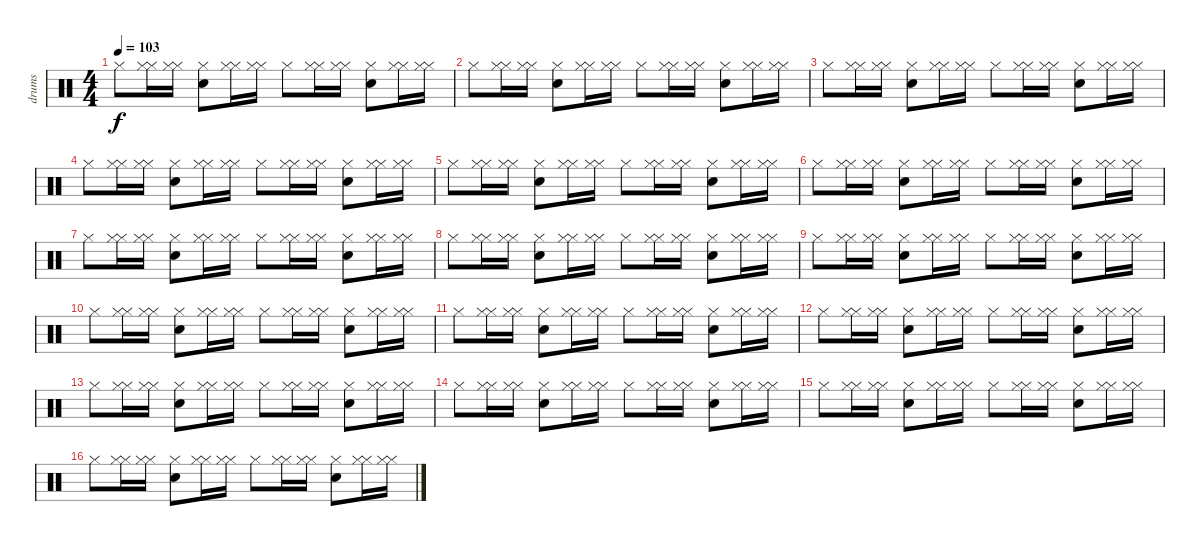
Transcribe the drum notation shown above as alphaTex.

\track ("drums" "drums") {instrument percussion}
\staff {score}
\articulation defaults
\ts (4 4)
\tempo 103
\clef neutral
\ks c "Hi-Hat (closed)".8{dy f}
("Hi-Hat (closed)" "Hi-Hat (closed)").16 ("Hi-Hat (closed)" "Hi-Hat (closed)").16 ("Hi-Hat (closed)" "Snare (hit) 2").8 ("Hi-Hat (closed)" "Hi-Hat (closed)").16 ("Hi-Hat (closed)" "Hi-Hat (closed)").16 "Hi-Hat (closed)".8 ("Hi-Hat (closed)" "Hi-Hat (closed)").16 ("Hi-Hat (closed)" "Hi-Hat (closed)").16 ("Hi-Hat (closed)" "Snare (hit) 2").8 ("Hi-Hat (closed)" "Hi-Hat (closed)").16 ("Hi-Hat (closed)" "Hi-Hat (closed)").16 |
"Hi-Hat (closed)".8 ("Hi-Hat (closed)" "Hi-Hat (closed)").16 ("Hi-Hat (closed)" "Hi-Hat (closed)").16 ("Hi-Hat (closed)" "Snare (hit) 2").8 ("Hi-Hat (closed)" "Hi-Hat (closed)").16 ("Hi-Hat (closed)" "Hi-Hat (closed)").16 "Hi-Hat (closed)".8 ("Hi-Hat (closed)" "Hi-Hat (closed)").16 ("Hi-Hat (closed)" "Hi-Hat (closed)").16 ("Hi-Hat (closed)" "Snare (hit) 2").8 ("Hi-Hat (closed)" "Hi-Hat (closed)").16 ("Hi-Hat (closed)" "Hi-Hat (closed)").16 |
"Hi-Hat (closed)".8 ("Hi-Hat (closed)" "Hi-Hat (closed)").16 ("Hi-Hat (closed)" "Hi-Hat (closed)").16 ("Hi-Hat (closed)" "Snare (hit) 2").8 ("Hi-Hat (closed)" "Hi-Hat (closed)").16 ("Hi-Hat (closed)" "Hi-Hat (closed)").16 "Hi-Hat (closed)".8 ("Hi-Hat (closed)" "Hi-Hat (closed)").16 ("Hi-Hat (closed)" "Hi-Hat (closed)").16 ("Hi-Hat (closed)" "Snare (hit) 2").8 ("Hi-Hat (closed)" "Hi-Hat (closed)").16 ("Hi-Hat (closed)" "Hi-Hat (closed)").16 |
"Hi-Hat (closed)".8 ("Hi-Hat (closed)" "Hi-Hat (closed)").16 ("Hi-Hat (closed)" "Hi-Hat (closed)").16 ("Hi-Hat (closed)" "Snare (hit) 2").8 ("Hi-Hat (closed)" "Hi-Hat (closed)").16 ("Hi-Hat (closed)" "Hi-Hat (closed)").16 "Hi-Hat (closed)".8 ("Hi-Hat (closed)" "Hi-Hat (closed)").16 ("Hi-Hat (closed)" "Hi-Hat (closed)").16 ("Hi-Hat (closed)" "Snare (hit) 2").8 ("Hi-Hat (closed)" "Hi-Hat (closed)").16 ("Hi-Hat (closed)" "Hi-Hat (closed)").16 |
"Hi-Hat (closed)".8 ("Hi-Hat (closed)" "Hi-Hat (closed)").16 ("Hi-Hat (closed)" "Hi-Hat (closed)").16 ("Hi-Hat (closed)" "Snare (hit) 2").8 ("Hi-Hat (closed)" "Hi-Hat (closed)").16 ("Hi-Hat (closed)" "Hi-Hat (closed)").16 "Hi-Hat (closed)".8 ("Hi-Hat (closed)" "Hi-Hat (closed)").16 ("Hi-Hat (closed)" "Hi-Hat (closed)").16 ("Hi-Hat (closed)" "Snare (hit) 2").8 ("Hi-Hat (closed)" "Hi-Hat (closed)").16 ("Hi-Hat (closed)" "Hi-Hat (closed)").16 |
"Hi-Hat (closed)".8 ("Hi-Hat (closed)" "Hi-Hat (closed)").16 ("Hi-Hat (closed)" "Hi-Hat (closed)").16 ("Hi-Hat (closed)" "Snare (hit) 2").8 ("Hi-Hat (closed)" "Hi-Hat (closed)").16 ("Hi-Hat (closed)" "Hi-Hat (closed)").16 "Hi-Hat (closed)".8 ("Hi-Hat (closed)" "Hi-Hat (closed)").16 ("Hi-Hat (closed)" "Hi-Hat (closed)").16 ("Hi-Hat (closed)" "Snare (hit) 2").8 ("Hi-Hat (closed)" "Hi-Hat (closed)").16 ("Hi-Hat (closed)" "Hi-Hat (closed)").16 |
"Hi-Hat (closed)".8 ("Hi-Hat (closed)" "Hi-Hat (closed)").16 ("Hi-Hat (closed)" "Hi-Hat (closed)").16 ("Hi-Hat (closed)" "Snare (hit) 2").8 ("Hi-Hat (closed)" "Hi-Hat (closed)").16 ("Hi-Hat (closed)" "Hi-Hat (closed)").16 "Hi-Hat (closed)".8 ("Hi-Hat (closed)" "Hi-Hat (closed)").16 ("Hi-Hat (closed)" "Hi-Hat (closed)").16 ("Hi-Hat (closed)" "Snare (hit) 2").8 ("Hi-Hat (closed)" "Hi-Hat (closed)").16 ("Hi-Hat (closed)" "Hi-Hat (closed)").16 |
"Hi-Hat (closed)".8 ("Hi-Hat (closed)" "Hi-Hat (closed)").16 ("Hi-Hat (closed)" "Hi-Hat (closed)").16 ("Hi-Hat (closed)" "Snare (hit) 2").8 ("Hi-Hat (closed)" "Hi-Hat (closed)").16 ("Hi-Hat (closed)" "Hi-Hat (closed)").16 "Hi-Hat (closed)".8 ("Hi-Hat (closed)" "Hi-Hat (closed)").16 ("Hi-Hat (closed)" "Hi-Hat (closed)").16 ("Hi-Hat (closed)" "Snare (hit) 2").8 ("Hi-Hat (closed)" "Hi-Hat (closed)").16 ("Hi-Hat (closed)" "Hi-Hat (closed)").16 |
"Hi-Hat (closed)".8 ("Hi-Hat (closed)" "Hi-Hat (closed)").16 ("Hi-Hat (closed)" "Hi-Hat (closed)").16 ("Hi-Hat (closed)" "Snare (hit) 2").8 ("Hi-Hat (closed)" "Hi-Hat (closed)").16 ("Hi-Hat (closed)" "Hi-Hat (closed)").16 "Hi-Hat (closed)".8 ("Hi-Hat (closed)" "Hi-Hat (closed)").16 ("Hi-Hat (closed)" "Hi-Hat (closed)").16 ("Hi-Hat (closed)" "Snare (hit) 2").8 ("Hi-Hat (closed)" "Hi-Hat (closed)").16 ("Hi-Hat (closed)" "Hi-Hat (closed)").16 |
"Hi-Hat (closed)".8 ("Hi-Hat (closed)" "Hi-Hat (closed)").16 ("Hi-Hat (closed)" "Hi-Hat (closed)").16 ("Hi-Hat (closed)" "Snare (hit) 2").8 ("Hi-Hat (closed)" "Hi-Hat (closed)").16 ("Hi-Hat (closed)" "Hi-Hat (closed)").16 "Hi-Hat (closed)".8 ("Hi-Hat (closed)" "Hi-Hat (closed)").16 ("Hi-Hat (closed)" "Hi-Hat (closed)").16 ("Hi-Hat (closed)" "Snare (hit) 2").8 ("Hi-Hat (closed)" "Hi-Hat (closed)").16 ("Hi-Hat (closed)" "Hi-Hat (closed)").16 |
"Hi-Hat (closed)".8 ("Hi-Hat (closed)" "Hi-Hat (closed)").16 ("Hi-Hat (closed)" "Hi-Hat (closed)").16 ("Hi-Hat (closed)" "Snare (hit) 2").8 ("Hi-Hat (closed)" "Hi-Hat (closed)").16 ("Hi-Hat (closed)" "Hi-Hat (closed)").16 "Hi-Hat (closed)".8 ("Hi-Hat (closed)" "Hi-Hat (closed)").16 ("Hi-Hat (closed)" "Hi-Hat (closed)").16 ("Hi-Hat (closed)" "Snare (hit) 2").8 ("Hi-Hat (closed)" "Hi-Hat (closed)").16 ("Hi-Hat (closed)" "Hi-Hat (closed)").16 |
"Hi-Hat (closed)".8 ("Hi-Hat (closed)" "Hi-Hat (closed)").16 ("Hi-Hat (closed)" "Hi-Hat (closed)").16 ("Hi-Hat (closed)" "Snare (hit) 2").8 ("Hi-Hat (closed)" "Hi-Hat (closed)").16 ("Hi-Hat (closed)" "Hi-Hat (closed)").16 "Hi-Hat (closed)".8 ("Hi-Hat (closed)" "Hi-Hat (closed)").16 ("Hi-Hat (closed)" "Hi-Hat (closed)").16 ("Hi-Hat (closed)" "Snare (hit) 2").8 ("Hi-Hat (closed)" "Hi-Hat (closed)").16 ("Hi-Hat (closed)" "Hi-Hat (closed)").16 |
"Hi-Hat (closed)".8 ("Hi-Hat (closed)" "Hi-Hat (closed)").16 ("Hi-Hat (closed)" "Hi-Hat (closed)").16 ("Hi-Hat (closed)" "Snare (hit) 2").8 ("Hi-Hat (closed)" "Hi-Hat (closed)").16 ("Hi-Hat (closed)" "Hi-Hat (closed)").16 "Hi-Hat (closed)".8 ("Hi-Hat (closed)" "Hi-Hat (closed)").16 ("Hi-Hat (closed)" "Hi-Hat (closed)").16 ("Hi-Hat (closed)" "Snare (hit) 2").8 ("Hi-Hat (closed)" "Hi-Hat (closed)").16 ("Hi-Hat (closed)" "Hi-Hat (closed)").16 |
"Hi-Hat (closed)".8 ("Hi-Hat (closed)" "Hi-Hat (closed)").16 ("Hi-Hat (closed)" "Hi-Hat (closed)").16 ("Hi-Hat (closed)" "Snare (hit) 2").8 ("Hi-Hat (closed)" "Hi-Hat (closed)").16 ("Hi-Hat (closed)" "Hi-Hat (closed)").16 "Hi-Hat (closed)".8 ("Hi-Hat (closed)" "Hi-Hat (closed)").16 ("Hi-Hat (closed)" "Hi-Hat (closed)").16 ("Hi-Hat (closed)" "Snare (hit) 2").8 ("Hi-Hat (closed)" "Hi-Hat (closed)").16 ("Hi-Hat (closed)" "Hi-Hat (closed)").16 |
"Hi-Hat (closed)".8 ("Hi-Hat (closed)" "Hi-Hat (closed)").16 ("Hi-Hat (closed)" "Hi-Hat (closed)").16 ("Hi-Hat (closed)" "Snare (hit) 2").8 ("Hi-Hat (closed)" "Hi-Hat (closed)").16 ("Hi-Hat (closed)" "Hi-Hat (closed)").16 "Hi-Hat (closed)".8 ("Hi-Hat (closed)" "Hi-Hat (closed)").16 ("Hi-Hat (closed)" "Hi-Hat (closed)").16 ("Hi-Hat (closed)" "Snare (hit) 2").8 ("Hi-Hat (closed)" "Hi-Hat (closed)").16 ("Hi-Hat (closed)" "Hi-Hat (closed)").16 |
"Hi-Hat (closed)".8 ("Hi-Hat (closed)" "Hi-Hat (closed)").16 ("Hi-Hat (closed)" "Hi-Hat (closed)").16 ("Hi-Hat (closed)" "Snare (hit) 2").8 ("Hi-Hat (closed)" "Hi-Hat (closed)").16 ("Hi-Hat (closed)" "Hi-Hat (closed)").16 "Hi-Hat (closed)".8 ("Hi-Hat (closed)" "Hi-Hat (closed)").16 ("Hi-Hat (closed)" "Hi-Hat (closed)").16 ("Hi-Hat (closed)" "Snare (hit) 2").8 ("Hi-Hat (closed)" "Hi-Hat (closed)").16 ("Hi-Hat (closed)" "Hi-Hat (closed)").16
